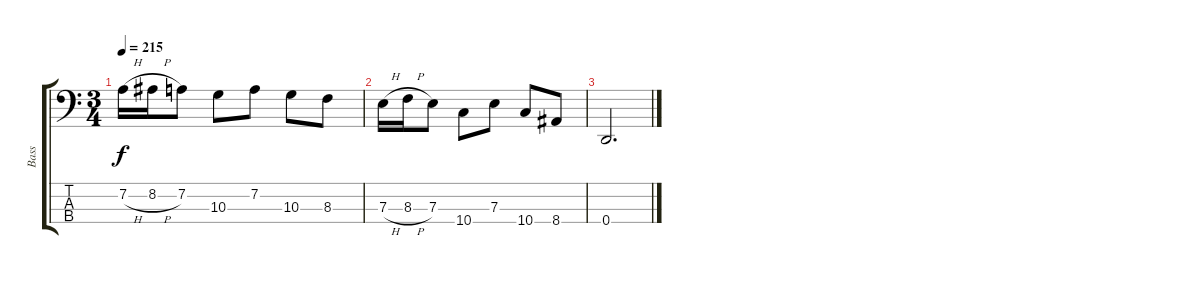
\track ("Bass" "Bass") {instrument electricbasspick}
\staff {score tabs}
\tuning (G2 D2 A1 D1) {hide}
\ts (3 4)
\tempo 215
\clef f4
\ks c
7.2{h}.16{dy f} 8.2{h}.16 7.2.8 10.3.8 7.2.8 10.3.8 8.3.8 |
7.3{h}.16 8.3{h}.16 7.3.8 10.4.8 7.3.8 10.4.8 8.4.8 |
0.4.2{d}
